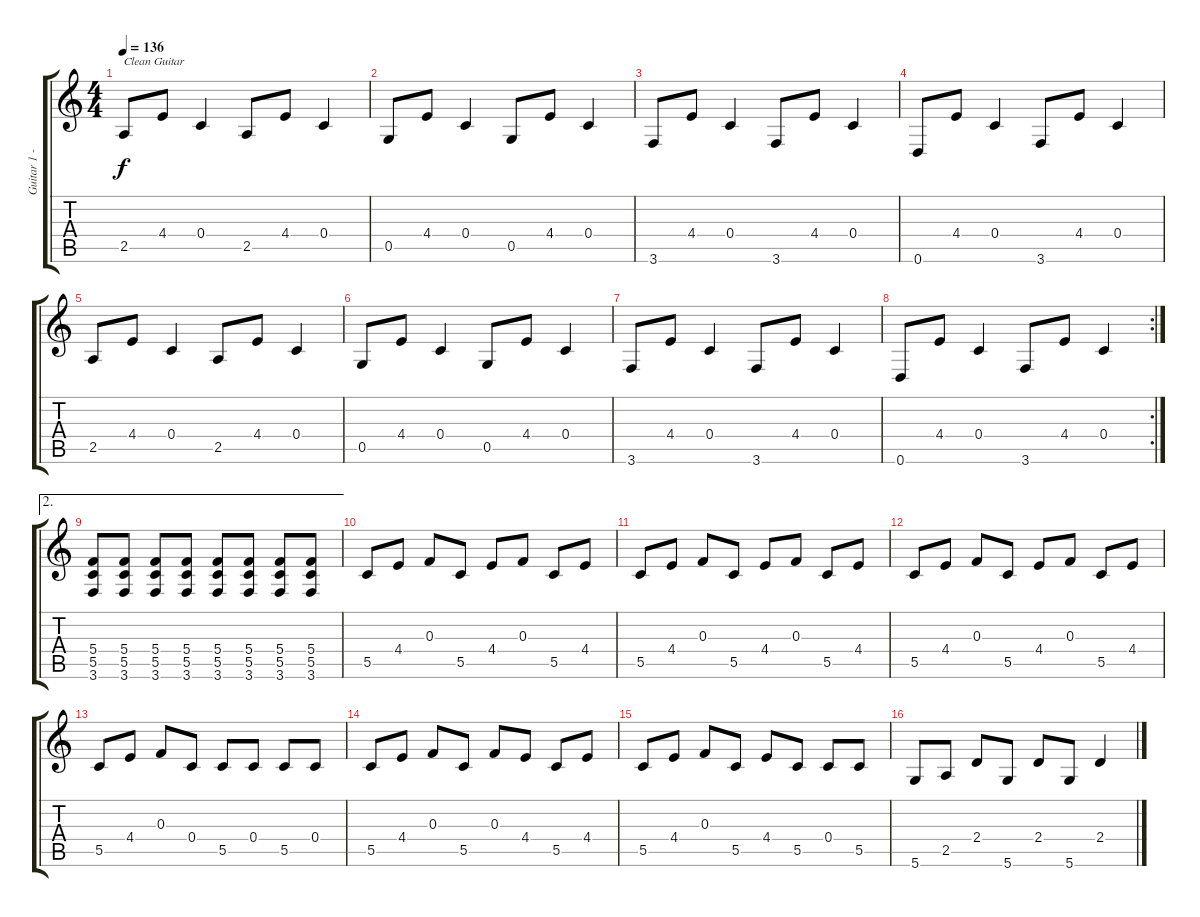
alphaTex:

\track ("Guitar 1 - Clean/Dist." "Guitar 1 -") {instrument electricguitarclean}
\staff {score tabs}
\tuning (D4 A3 F3 C3 G2 D2) {hide}
\ts (4 4)
\tempo 136
\clef g2
\ks c
2.5.8{txt "Clean Guitar" dy f instrument electricguitarclean} 4.4.8 0.4.4 2.5.8 4.4.8 0.4.4 |
0.5.8 4.4.8 0.4.4 0.5.8 4.4.8 0.4.4 |
3.6.8 4.4.8 0.4.4 3.6.8 4.4.8 0.4.4 |
0.6.8 4.4.8 0.4.4 3.6.8 4.4.8 0.4.4 |
2.5.8 4.4.8 0.4.4 2.5.8 4.4.8 0.4.4 |
0.5.8 4.4.8 0.4.4 0.5.8 4.4.8 0.4.4 |
3.6.8 4.4.8 0.4.4 3.6.8 4.4.8 0.4.4 |
\rc 2
0.6.8 4.4.8 0.4.4 3.6.8 4.4.8 0.4.4 |
\ae 2
(5.4 5.5 3.6).8 (5.4 5.5 3.6).8 (5.4 5.5 3.6).8 (5.4 5.5 3.6).8 (5.4 5.5 3.6).8 (5.4 5.5 3.6).8 (5.4 5.5 3.6).8 (5.4 5.5 3.6).8 |
5.5.8 4.4.8 0.3.8 5.5.8 4.4.8 0.3.8 5.5.8 4.4.8 |
5.5.8 4.4.8 0.3.8 5.5.8 4.4.8 0.3.8 5.5.8 4.4.8 |
5.5.8 4.4.8 0.3.8 5.5.8 4.4.8 0.3.8 5.5.8 4.4.8 |
5.5.8 4.4.8 0.3.8 0.4.8 5.5.8 0.4.8 5.5.8 0.4.8 |
5.5.8 4.4.8 0.3.8 5.5.8 0.3.8 4.4.8 5.5.8 4.4.8 |
5.5.8 4.4.8 0.3.8 5.5.8 4.4.8 5.5.8 0.4.8 5.5.8 |
5.6.8 2.5.8 2.4.8 5.6.8 2.4.8 5.6.8 2.4{h}.4
